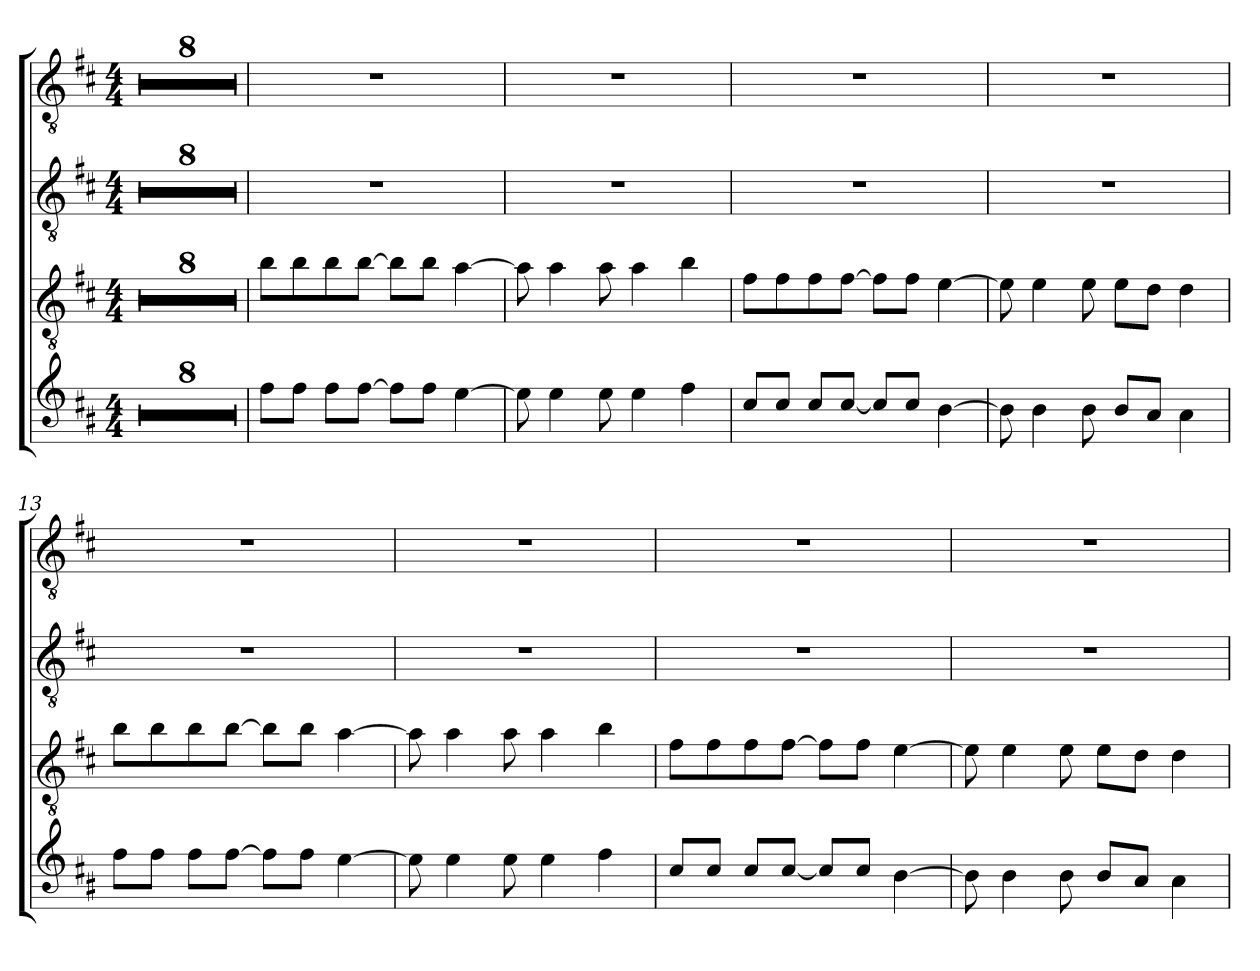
**kern	**kern	**kern	**kern
*part4	*part3	*part2	*part1
*staff4	*staff3	*staff2	*staff1
*stria6	*	*	*
*clefG5	*clefGv2	*clefGv2	*clefGv2
*k[f#c#]	*k[f#c#]	*k[f#c#]	*k[f#c#]
!!LO:TX:omd:t=[quarter] = 154
*M4/4	*M4/4	*M4/4	*M4/4
*MM154	*MM154	*MM154	*MM154
=1	=1	=1	=1
1r	1r	1r	1r
=2	=2	=2	=2
1r	1r	1r	1r
=3	=3	=3	=3
1r	1r	1r	1r
=4	=4	=4	=4
1r	1r	1r	1r
=5	=5	=5	=5
1r	1r	1r	1r
=6	=6	=6	=6
1r	1r	1r	1r
=7	=7	=7	=7
1r	1r	1r	1r
=8	=8	=8	=8
1r	1r	1r	1r
!!LO:LB:g=z
=9	=9	=9	=9
8b\L	8bL	1r	1r
8b\J	8b	.	.
8b\L	8b	.	.
[8b\J	[8bJ	.	.
8b\L]	8bL]	.	.
8b\J	8bJ	.	.
[4a	[4a	.	.
=10	=10	=10	=10
8a]	8a]	1r	1r
4a	4a	.	.
8a	8a	.	.
4a	4a	.	.
4b	4b	.	.
=11	=11	=11	=11
8f#/L	8f#L	1r	1r
8f#/J	8f#	.	.
8f#/L	8f#	.	.
[8f#/J	[8f#J	.	.
8f#/L]	8f#L]	.	.
8f#/J	8f#J	.	.
[4e	[4e	.	.
=12	=12	=12	=12
8e]	8e]	1r	1r
4e	4e	.	.
8e	8e	.	.
8e/L	8eL	.	.
8d/J	8dJ	.	.
4d	4d	.	.
!!LO:LB:g=z
=13	=13	=13	=13
8b\L	8bL	1r	1r
8b\J	8b	.	.
8b\L	8b	.	.
[8b\J	[8bJ	.	.
8b\L]	8bL]	.	.
8b\J	8bJ	.	.
[4a	[4a	.	.
=14	=14	=14	=14
8a]	8a]	1r	1r
4a	4a	.	.
8a	8a	.	.
4a	4a	.	.
4b	4b	.	.
=15	=15	=15	=15
8f#/L	8f#L	1r	1r
8f#/J	8f#	.	.
8f#/L	8f#	.	.
[8f#/J	[8f#J	.	.
8f#/L]	8f#L]	.	.
8f#/J	8f#J	.	.
[4e	[4e	.	.
=16	=16	=16	=16
8e]	8e]	1r	1r
4e	4e	.	.
8e	8e	.	.
8e/L	8eL	.	.
8d/J	8dJ	.	.
4d	4d	.	.
=	=	=	=
*-	*-	*-	*-
